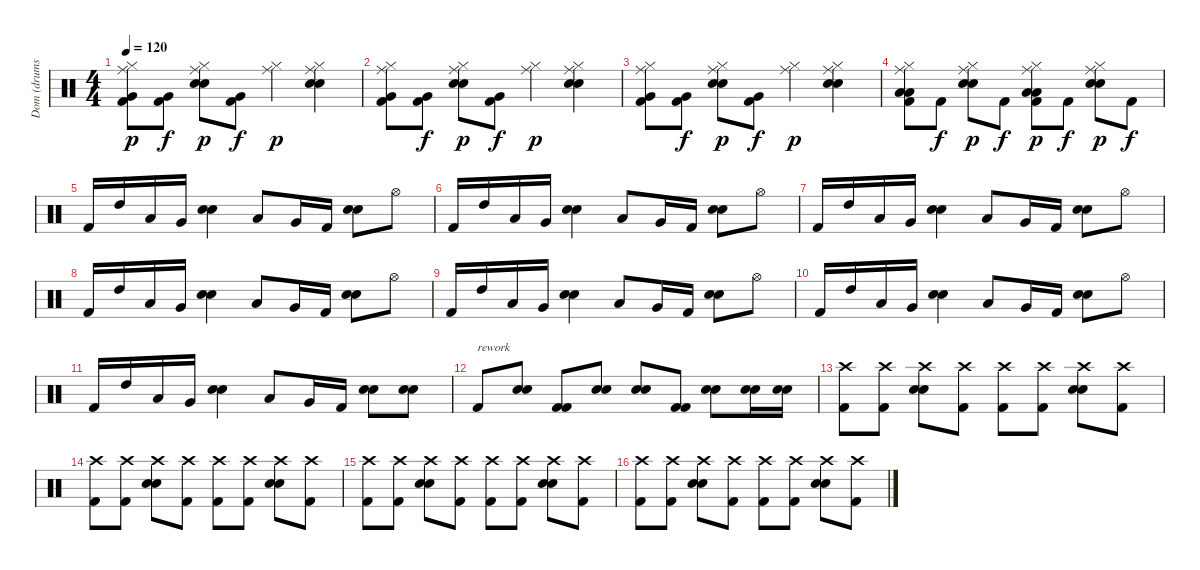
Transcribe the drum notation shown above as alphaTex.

\track ("Dom (drums)" "Dom (drums") {instrument percussion}
\staff {score}
\articulation defaults
\ts (4 4)
\tempo 120
\clef neutral
\ks c
("Ride (middle)" "Hi-Hat (closed)" "Very Low Tom (hit)" "Kick (hit) 2").8{dy p} ("Very Low Tom (hit)" "Kick (hit) 2").8{dy f} ("Ride (middle)" "Hi-Hat (closed)" "Electric Snare (hit)" "Electric Snare (hit)").8{dy p} ("Very Low Tom (hit)" "Kick (hit) 2").8{dy f} ("Ride (middle)" "Hi-Hat (closed)").4{dy p} ("Ride (middle)" "Hi-Hat (closed)" "Electric Snare (hit)" "Electric Snare (hit)").4 |
("Ride (middle)" "Hi-Hat (closed)" "Very Low Tom (hit)" "Kick (hit) 2").8 ("Very Low Tom (hit)" "Kick (hit) 2").8{dy f} ("Ride (middle)" "Hi-Hat (closed)" "Electric Snare (hit)" "Electric Snare (hit)").8{dy p} ("Very Low Tom (hit)" "Kick (hit) 2").8{dy f} ("Ride (middle)" "Hi-Hat (closed)").4{dy p} ("Ride (middle)" "Hi-Hat (closed)" "Electric Snare (hit)" "Electric Snare (hit)").4 |
("Ride (middle)" "Hi-Hat (closed)" "Very Low Tom (hit)" "Kick (hit) 2").8 ("Very Low Tom (hit)" "Kick (hit) 2").8{dy f} ("Ride (middle)" "Hi-Hat (closed)" "Electric Snare (hit)" "Electric Snare (hit)").8{dy p} ("Very Low Tom (hit)" "Kick (hit) 2").8{dy f} ("Ride (middle)" "Hi-Hat (closed)").4{dy p} ("Ride (middle)" "Hi-Hat (closed)" "Electric Snare (hit)" "Electric Snare (hit)").4 |
("Ride (middle)" "Hi-Hat (closed)" "Low Tom (hit)" "Low Tom (hit)" "Kick (hit) 2").8 "Kick (hit) 2".8{dy f} ("Ride (middle)" "Hi-Hat (closed)" "Electric Snare (hit)" "Electric Snare (hit)").8{dy p} "Kick (hit) 2".8{dy f} ("Ride (middle)" "Hi-Hat (closed)" "Low Tom (hit)" "Low Tom (hit)" "Kick (hit) 2").8{dy p} "Kick (hit) 2".8{dy f} ("Ride (middle)" "Hi-Hat (closed)" "Electric Snare (hit)" "Electric Snare (hit)").8{dy p} "Kick (hit) 2".8{dy f} |
"Kick (hit) 2".16 "High Tom (hit)".16 "Low Tom (hit)".16 "Very Low Tom (hit)".16 ("Electric Snare (hit)" "Electric Snare (hit)").4 "Low Tom (hit)".8 "Very Low Tom (hit)".16 "Kick (hit) 2".16 ("Electric Snare (hit)" "Electric Snare (hit)").8 "Hi-Hat (open)".8 |
"Kick (hit) 2".16 "High Tom (hit)".16 "Low Tom (hit)".16 "Very Low Tom (hit)".16 ("Electric Snare (hit)" "Electric Snare (hit)").4 "Low Tom (hit)".8 "Very Low Tom (hit)".16 "Kick (hit) 2".16 ("Electric Snare (hit)" "Electric Snare (hit)").8 "Hi-Hat (open)".8 |
"Kick (hit) 2".16 "High Tom (hit)".16 "Low Tom (hit)".16 "Very Low Tom (hit)".16 ("Electric Snare (hit)" "Electric Snare (hit)").4 "Low Tom (hit)".8 "Very Low Tom (hit)".16 "Kick (hit) 2".16 ("Electric Snare (hit)" "Electric Snare (hit)").8 "Hi-Hat (open)".8 |
"Kick (hit) 2".16 "High Tom (hit)".16 "Low Tom (hit)".16 "Very Low Tom (hit)".16 ("Electric Snare (hit)" "Electric Snare (hit)").4 "Low Tom (hit)".8 "Very Low Tom (hit)".16 "Kick (hit) 2".16 ("Electric Snare (hit)" "Electric Snare (hit)").8 "Hi-Hat (open)".8 |
"Kick (hit) 2".16 "High Tom (hit)".16 "Low Tom (hit)".16 "Very Low Tom (hit)".16 ("Electric Snare (hit)" "Electric Snare (hit)").4 "Low Tom (hit)".8 "Very Low Tom (hit)".16 "Kick (hit) 2".16 ("Electric Snare (hit)" "Electric Snare (hit)").8 "Hi-Hat (open)".8 |
"Kick (hit) 2".16 "High Tom (hit)".16 "Low Tom (hit)".16 "Very Low Tom (hit)".16 ("Electric Snare (hit)" "Electric Snare (hit)").4 "Low Tom (hit)".8 "Very Low Tom (hit)".16 "Kick (hit) 2".16 ("Electric Snare (hit)" "Electric Snare (hit)").8 "Hi-Hat (open)".8 |
"Kick (hit) 2".16 "High Tom (hit)".16 "Low Tom (hit)".16 "Very Low Tom (hit)".16 ("Electric Snare (hit)" "Electric Snare (hit)").4 "Low Tom (hit)".8 "Very Low Tom (hit)".16 "Kick (hit) 2".16 ("Electric Snare (hit)" "Electric Snare (hit)").8 ("Electric Snare (hit)" "Electric Snare (hit)").8 |
"Kick (hit) 2".8{txt "rework"} ("Electric Snare (hit)" "Electric Snare (hit)").8 ("Kick (hit) 2" "Kick (hit) 2").8 ("Electric Snare (hit)" "Electric Snare (hit)").8 ("Electric Snare (hit)" "Electric Snare (hit)").8 ("Kick (hit) 2" "Kick (hit) 2").8 ("Electric Snare (hit)" "Electric Snare (hit)").8 ("Electric Snare (hit)" "Electric Snare (hit)").16 ("Electric Snare (hit)" "Electric Snare (hit)").16 |
("Crash high (hit)" "Kick (hit) 2").8 ("Crash high (hit)" "Kick (hit) 2").8 ("Crash high (hit)" "Electric Snare (hit)" "Electric Snare (hit)").8 ("Crash high (hit)" "Kick (hit) 2").8 ("Crash high (hit)" "Kick (hit) 2").8 ("Crash high (hit)" "Kick (hit) 2").8 ("Crash high (hit)" "Electric Snare (hit)" "Electric Snare (hit)").8 ("Crash high (hit)" "Kick (hit) 2").8 |
("Crash high (hit)" "Kick (hit) 2").8 ("Crash high (hit)" "Kick (hit) 2").8 ("Crash high (hit)" "Electric Snare (hit)" "Electric Snare (hit)").8 ("Crash high (hit)" "Kick (hit) 2").8 ("Crash high (hit)" "Kick (hit) 2").8 ("Crash high (hit)" "Kick (hit) 2").8 ("Crash high (hit)" "Electric Snare (hit)" "Electric Snare (hit)").8 ("Crash high (hit)" "Kick (hit) 2").8 |
("Crash high (hit)" "Kick (hit) 2").8 ("Crash high (hit)" "Kick (hit) 2").8 ("Crash high (hit)" "Electric Snare (hit)" "Electric Snare (hit)").8 ("Crash high (hit)" "Kick (hit) 2").8 ("Crash high (hit)" "Kick (hit) 2").8 ("Crash high (hit)" "Kick (hit) 2").8 ("Crash high (hit)" "Electric Snare (hit)" "Electric Snare (hit)").8 ("Crash high (hit)" "Kick (hit) 2").8 |
("Crash high (hit)" "Kick (hit) 2").8 ("Crash high (hit)" "Kick (hit) 2").8 ("Crash high (hit)" "Electric Snare (hit)" "Electric Snare (hit)").8 ("Crash high (hit)" "Kick (hit) 2").8 ("Crash high (hit)" "Kick (hit) 2").8 ("Crash high (hit)" "Kick (hit) 2").8 ("Crash high (hit)" "Electric Snare (hit)" "Electric Snare (hit)").8 ("Crash high (hit)" "Kick (hit) 2").8
